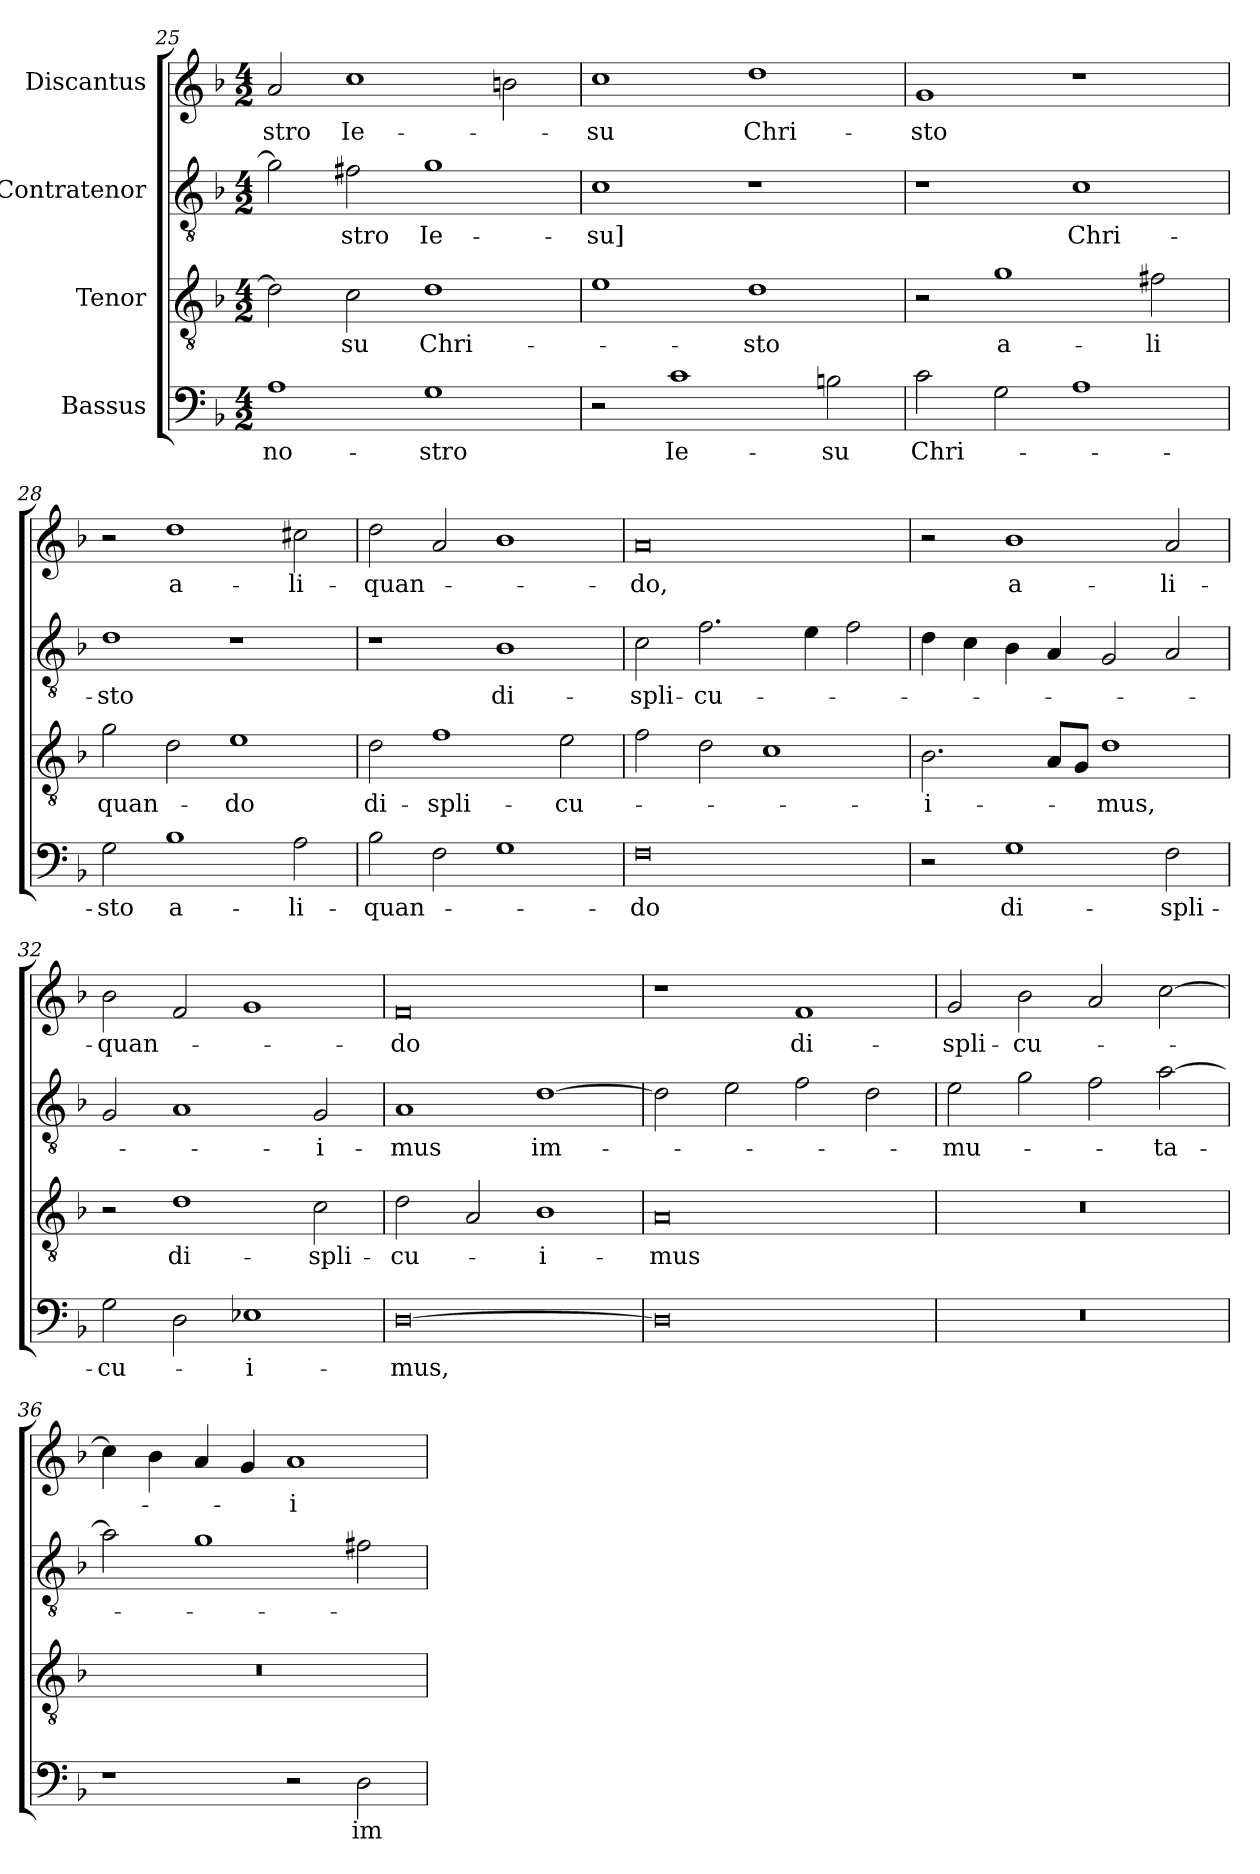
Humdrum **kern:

**kern	**text	**kern	**text	**kern	**text	**kern	**text
*part4	*part4	*part3	*part3	*part2	*part2	*part1	*part1
*staff4	*staff4	*staff3	*staff3	*staff2	*staff2	*staff1	*staff1
*I"Bassus	*	*I"Tenor	*	*I"Contratenor	*	*I"Discantus	*
*clefF4	*	*clefGv2	*	*clefGv2	*	*clefG2	*
*k[b-]	*	*k[b-]	*	*k[b-]	*	*k[b-]	*
*M4/2	*	*M4/2	*	*M4/2	*	*M4/2	*
=25	=25	=25	=25	=25	=25	=25	=25
1A\	no-	2d\]	.	2g\]	.	2a/	-stro
.	.	2c\	-su	2f#X\	-stro	1cc\	Ie-
1G\	-stro	1d\	Chri-	1g\	Ie-	.	.
.	.	.	.	.	.	2bn\	.
=26	=26	=26	=26	=26	=26	=26	=26
2r	.	1e\	.	1c\	-su]	1cc\	-su
1c\	Ie-	.	.	.	.	.	.
.	.	1d\	-sto	1r	.	1dd\	Chri-
2Bn\	-su	.	.	.	.	.	.
=27	=27	=27	=27	=27	=27	=27	=27
2c\	Chri-	2r	.	1r	.	1g/	-sto
2G\	.	1g\	a-	.	.	.	.
1A\	.	.	.	1c\	Chri-	1r	.
.	.	2f#X\	-li	.	.	.	.
=28	=28	=28	=28	=28	=28	=28	=28
2G\	-sto	2g\	quan-	1d\	-sto	2r	.
1B-\	a-	2d\	.	.	.	1dd\	a-
.	.	1e\	-do	1r	.	.	.
2A\	-li-	.	.	.	.	2cc#X\	-li-
=29	=29	=29	=29	=29	=29	=29	=29
2B-\	-quan-	2d\	di-	1r	.	2dd\	-quan-
2F\	.	1f\	-spli-	.	.	2a/	.
1G\	.	.	.	1B-\	di-	1b-\	.
.	.	2e\	-cu-	.	.	.	.
=30	=30	=30	=30	=30	=30	=30	=30
0F\	-do	2f\	.	2c\	-spli-	0a/	-do,
.	.	2d\	.	2.f\	-cu-	.	.
.	.	1c\	.	.	.	.	.
.	.	.	.	4e\	.	.	.
.	.	.	.	2f\	.	.	.
=31	=31	=31	=31	=31	=31	=31	=31
2r	.	2.B-\	-i-	4d\	.	2r	.
.	.	.	.	4c\	.	.	.
1G\	di-	.	.	4B-\	.	1b-\	a-
.	.	8A/L	.	4A/	.	.	.
.	.	8G/J	.	.	.	.	.
.	.	1d\	-mus,	2G/	.	.	.
2F\	-spli-	.	.	2A/	.	2a/	-li-
=32	=32	=32	=32	=32	=32	=32	=32
2G\	-cu-	2r	.	2G/	.	2b-\	-quan-
2D\	.	1d\	di-	1A/	.	2f/	.
1E-X\	-i-	.	.	.	.	1g/	.
.	.	2c\	-spli-	2G/	-i-	.	.
=33	=33	=33	=33	=33	=33	=33	=33
[0D\	-mus,	2d\	-cu-	1A/	-mus	0f/	-do
.	.	2A/	.	.	.	.	.
.	.	1B-\	-i-	[1d\	im-	.	.
=34	=34	=34	=34	=34	=34	=34	=34
0D\]	.	0A/	-mus	2d\]	.	1r	.
.	.	.	.	2e\	.	.	.
.	.	.	.	2f\	.	1f/	di-
.	.	.	.	2d\	.	.	.
=35	=35	=35	=35	=35	=35	=35	=35
0r	.	0r	.	2e\	-mu-	2g/	-spli-
.	.	.	.	2g\	.	2b-\	-cu-
.	.	.	.	2f\	.	2a/	.
.	.	.	.	[2a\	-ta-	[2cc\	.
=36	=36	=36	=36	=36	=36	=36	=36
1r	.	0r	.	2a\]	.	4cc\]	.
.	.	.	.	.	.	4b-\	.
.	.	.	.	1g\	.	4a/	.
.	.	.	.	.	.	4g/	.
2r	.	.	.	.	.	1a/	-i-
2D\	im-	.	.	2f#X\	.	.	.
=	=	=	=	=	=	=	=
*-	*-	*-	*-	*-	*-	*-	*-
